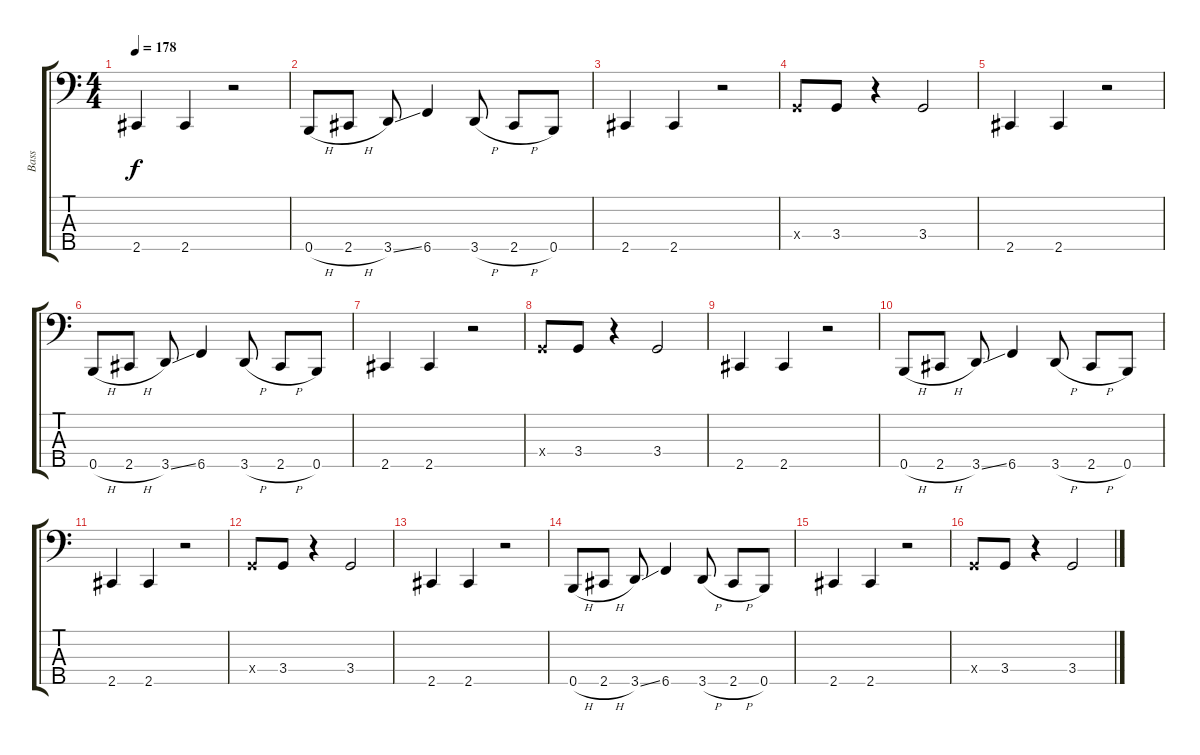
\track ("Bass" "Bass") {instrument electricbasspick}
\staff {score tabs}
\tuning (G2 D2 A1 E1 B0) {hide}
\ts (4 4)
\section ("" "")
\tempo 178
\clef f4
\ks c
2.5.4{dy f} 2.5.4 r.2 |
0.5{h}.8 2.5{h}.8 3.5{ss}.8 6.5.4 3.5{h}.8 2.5{h}.8 0.5.8 |
2.5.4 2.5.4 r.2 |
3.4{x}.8 3.4.8 r.4 3.4.2 |
2.5.4 2.5.4 r.2 |
0.5{h}.8 2.5{h}.8 3.5{ss}.8 6.5.4 3.5{h}.8 2.5{h}.8 0.5.8 |
2.5.4 2.5.4 r.2 |
3.4{x}.8 3.4.8 r.4 3.4.2 |
2.5.4 2.5.4 r.2 |
0.5{h}.8 2.5{h}.8 3.5{ss}.8 6.5.4 3.5{h}.8 2.5{h}.8 0.5.8 |
2.5.4 2.5.4 r.2 |
3.4{x}.8 3.4.8 r.4 3.4.2 |
2.5.4 2.5.4 r.2 |
0.5{h}.8 2.5{h}.8 3.5{ss}.8 6.5.4 3.5{h}.8 2.5{h}.8 0.5.8 |
2.5.4 2.5.4 r.2 |
3.4{x}.8 3.4.8 r.4 3.4.2
